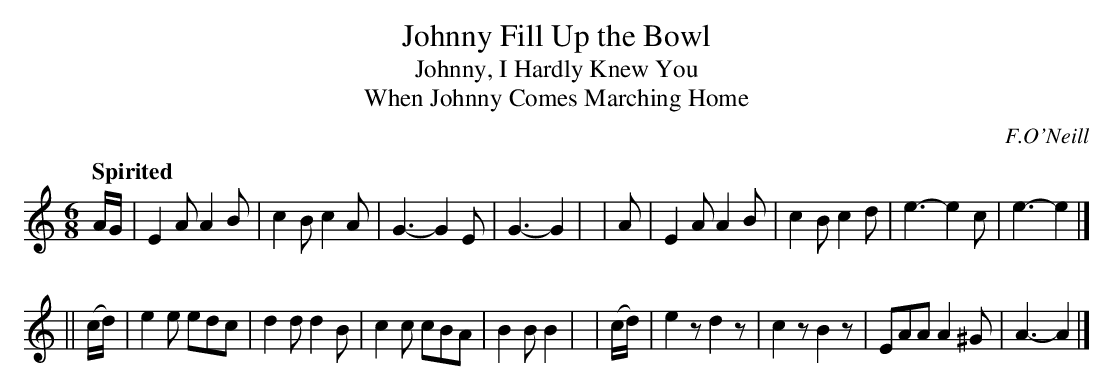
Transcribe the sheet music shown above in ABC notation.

X:1
T: Johnny Fill Up the Bowl
T: Johnny, I Hardly Knew You
T: When Johnny Comes Marching Home
O: F.O'Neill
Q: "Spirited"
M: 6/8
L: 1/8
K: Am
    A/G/  | E2A A2B | c2B c2A | G3- G2E  | G3- G2 |\
|   A     | E2A A2B | c2B c2d | e3- e2c  | e3- e2 |]
|| (c/d/) | e2e edc | d2d d2B | c2c cBA  | B2B B2 |\
|  (c/d/) | e2z d2z | c2z B2z | EAA A2^G | A3- A2 |]
